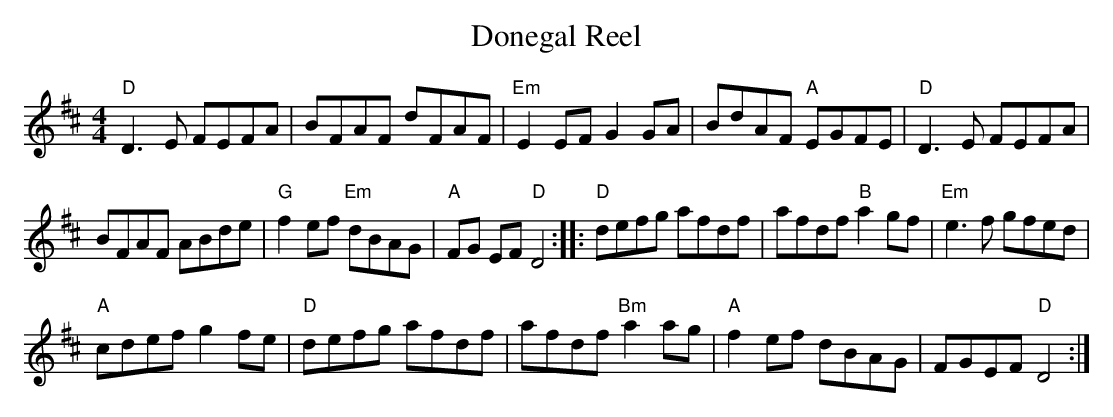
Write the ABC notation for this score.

X:1
T:Donegal Reel
M:4/4
L:1/8
K:D major
"D"D3 E FEFA | BFAF dFAF | "Em"E2 EF G2 GA | BdAF "A"EGFE |\
"D"D3 E FEFA |
BFAF ABde | "G"f2 ef "Em"dBAG | "A"FG EF "D"D4 :|\
|: "D"defg afdf | afdf "B"a2 gf | "Em"e3 f gfed |
 "A"cdef g2 fe |"D"defg afdf | afdf "Bm"a2 ag | "A"f2 ef dBAG |\
 FGEF "D"D4 :|
